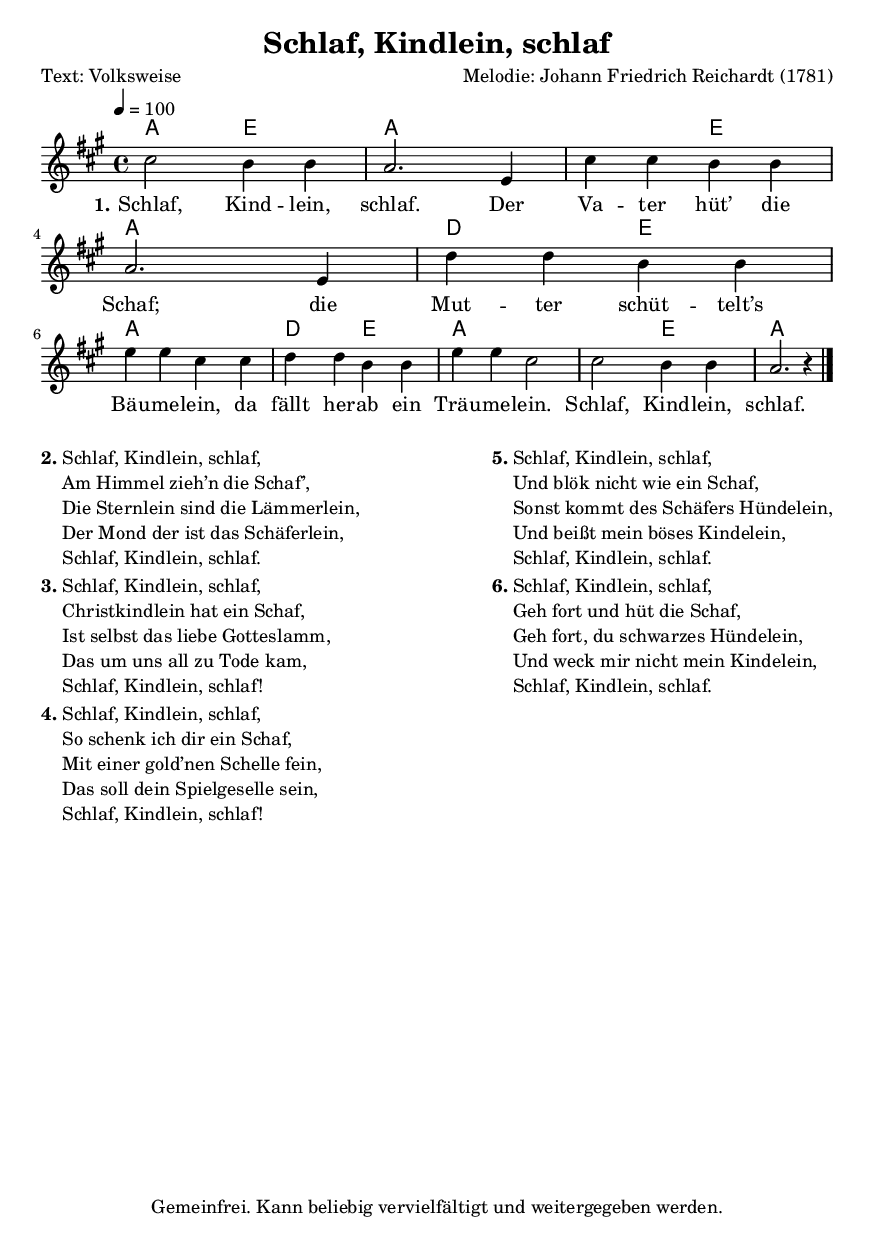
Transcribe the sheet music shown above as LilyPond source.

% Dieses Notenblatt wurde erstellt von Michael "Bosso" Beck
%
% Kontakt: michi_beck86@web.de
%
% geringfügige Änderungen von Hauke Rehr

\include "deutsch.ly"
\include "default.ly"

\version "2.12.3"
\header {
  title = "Schlaf, Kindlein, schlaf"
  poet = "Text: Volksweise"
  composer = "Melodie: Johann Friedrich Reichardt (1781)"
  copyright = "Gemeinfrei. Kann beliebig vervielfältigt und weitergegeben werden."
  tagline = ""
id="89309e27c60c465ea98c234ad9e92e48e0d4e546"
}

#(set-global-staff-size 16)

akkorde = \chordmode {
  a2 e2 a1. e2 a1 d2 e2 a1 d2 e2 a1. e2 a1
}


melodie = \relative c'' {

  cis2 h4 h4 a2. e4
  cis'4 cis4 h4 h4 a2. e4
  d'4 d4 h4 h4

  \break

   e4 e4 cis4 cis4
  d4 d4 h4 h4
  e4 e4 cis2
  cis2 h4 h4 a2. r4

  \bar "|."

}

text = \lyricmode {
  \set stanza ="1."
  Schlaf, Kind -- lein, schlaf. Der Va -- ter hüt’ die Schaf;
  die Mut -- ter schüt -- telt’s Bäu -- me -- lein,
  da fällt her -- ab ein Träu -- me -- lein. Schlaf, Kind -- lein, schlaf.
}

\score {
  <<
    \new ChordNames { \akkorde }
    \new Voice = "Lied" {
      \autoBeamOff
      \clef "treble"
      \time 4/4
      \key a\major
      \tempo 4 = 100
      \melodie
    }
    \new Lyrics \lyricsto "Lied" { \text }
  >>
 \layout {}
 \midi {}
}

\markup {
  \fill-line {
    \column{
      \line {
	\bold "2."
        \column {
          "Schlaf, Kindlein, schlaf,"
          "Am Himmel zieh’n die Schaf’,"
          "Die Sternlein sind die Lämmerlein,"
          "Der Mond der ist das Schäferlein,"
          "Schlaf, Kindlein, schlaf."
        }
      }
      \hspace #0.1
      \line {
        \bold "3."
        \column {
          "Schlaf, Kindlein, schlaf,"
          "Christkindlein hat ein Schaf,"
          "Ist selbst das liebe Gotteslamm,"
          "Das um uns all zu Tode kam,"
          "Schlaf, Kindlein, schlaf!"
        }
      }
      \hspace #0.1
      \line {
        \bold "4."
        \column {
          "Schlaf, Kindlein, schlaf,"
          "So schenk ich dir ein Schaf,"
          "Mit einer gold’nen Schelle fein,"
          "Das soll dein Spielgeselle sein,"
          "Schlaf, Kindlein, schlaf!"
        }
      }
    }
    \column {
      \line {
        \bold "5."
        \column{
          "Schlaf, Kindlein, schlaf,"
          "Und blök nicht wie ein Schaf,"
          "Sonst kommt des Schäfers Hündelein,"
          "Und beißt mein böses Kindelein,"
          "Schlaf, Kindlein, schlaf."
        }
      }
      \hspace #0.1
      \line {
        \bold "6."
        \column {
          "Schlaf, Kindlein, schlaf,"
          "Geh fort und hüt die Schaf,"
          "Geh fort, du schwarzes Hündelein,"
          "Und weck mir nicht mein Kindelein,"
          "Schlaf, Kindlein, schlaf."
        }
      }
    }
  }
}

 % some settings % vim: sw=2 et
